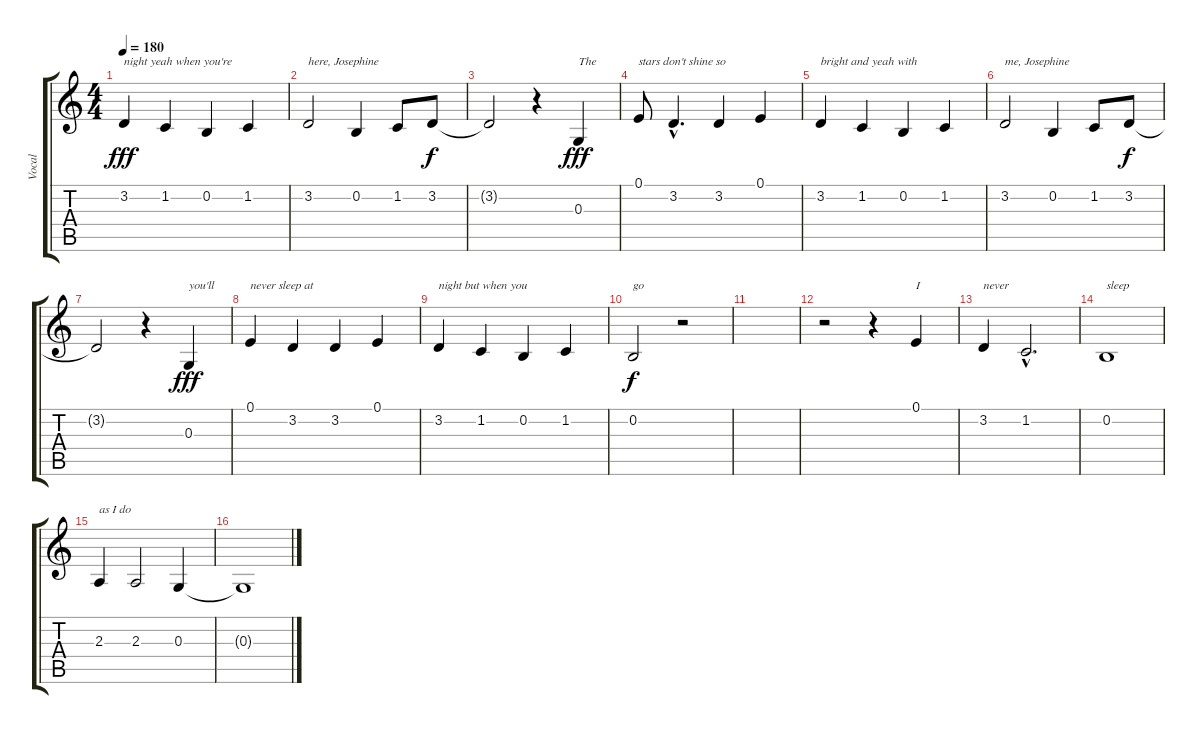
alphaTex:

\track ("Vocal" "Vocal") {instrument clarinet}
\staff {score tabs}
\tuning (E4 B3 G3 D3 A2 E2) {hide}
\ts (4 4)
\tempo 180
\clef g2
\ks c
3.2.4{txt "night yeah when you're" dy fff} 1.2.4 0.2.4 1.2.4 |
3.2.2{txt "here, Josephine"} 0.2.4 1.2.8 3.2.8{dy f} |
3.2{t}.2 r.4 0.3.4{txt "The" dy fff} |
0.1.8{txt "stars don't shine so"} 3.2{hac}.4{d} 3.2.4 0.1.4 |
3.2.4{txt "bright and yeah with"} 1.2.4 0.2.4 1.2.4 |
3.2.2{txt "me, Josephine"} 0.2.4 1.2.8 3.2.8{dy f} |
3.2{t}.2 r.4 0.3.4{txt "you'll" dy fff} |
0.1.4{txt "never sleep at"} 3.2.4 3.2.4 0.1.4 |
3.2.4{txt "night but when you"} 1.2.4 0.2.4 1.2.4 |
0.2.2{txt "go" dy f} r.2 |
|
r.2 r.4 0.1.4{txt "I"} |
3.2.4{txt "never"} 1.2{hac}.2{d} |
0.2.1{txt "sleep"} |
2.3.4{txt "as I do"} 2.3.2 0.3.4 |
0.3{t}.1
